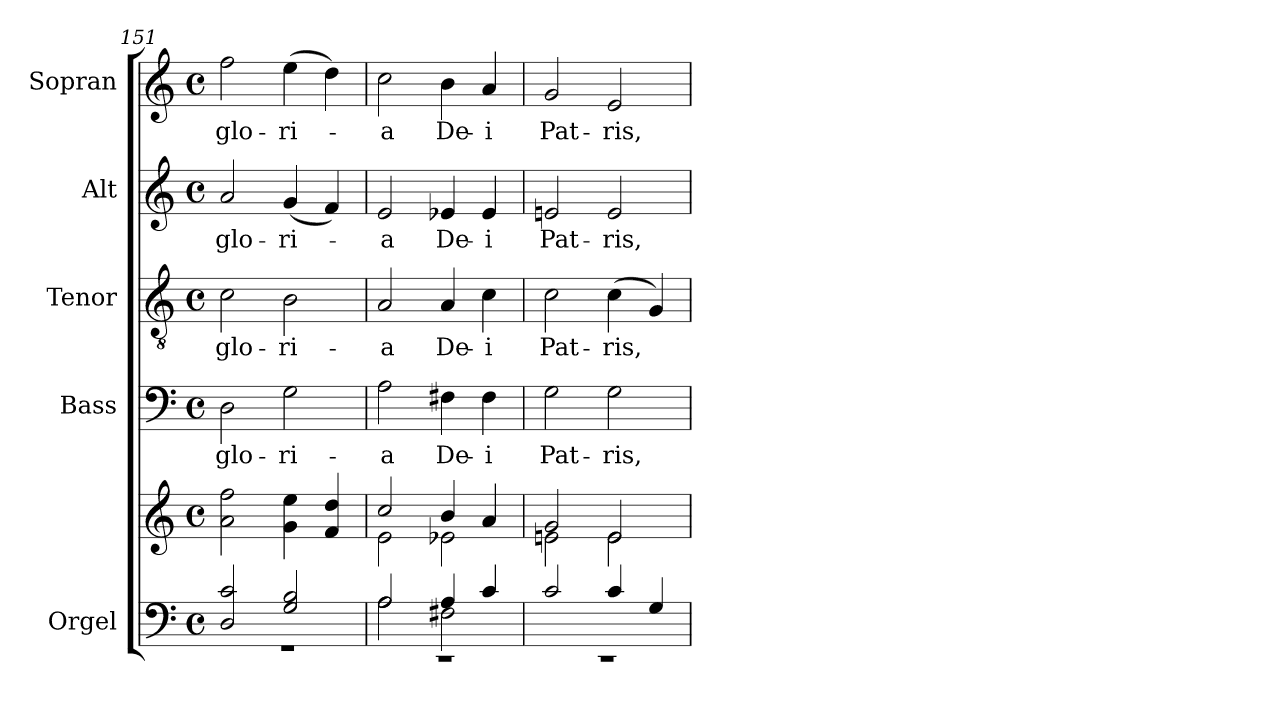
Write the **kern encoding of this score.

**kern	**kern	**kern	**text	**kern	**text	**kern	**text	**kern	**text
*part5	*part5	*part4	*part4	*part3	*part3	*part2	*part2	*part1	*part1
*staff6	*staff5	*staff4	*staff4	*staff3	*staff3	*staff2	*staff2	*staff1	*staff1
*I"Orgel	*	*I"Bass	*	*I"Tenor	*	*I"Alt	*	*I"Sopran	*
*I'Org.	*	*I'B.	*	*I'T.	*	*I'A.	*	*I'S.	*
*clefF4	*clefG2	*clefF4	*	*clefGv2	*	*clefG2	*	*clefG2	*
*k[]	*k[]	*k[]	*	*k[]	*	*k[]	*	*k[]	*
*C:	*C:	*C:	*	*C:	*	*C:	*	*C:	*
*M4/4	*M4/4	*M4/4	*	*M4/4	*	*M4/4	*	*M4/4	*
*met(c)	*met(c)	*met(c)	*	*met(c)	*	*met(c)	*	*met(c)	*
=151	=151	=151	=151	=151	=151	=151	=151	=151	=151
*^	*	*	*	*	*	*	*	*	*
!	!	!	!	!LO:LY:b	!	!LO:LY:b	!	!LO:LY:b	!	!LO:LY:b
2D/ 2c/	1rGG	2a\ 2ff\	2D\	glo-	2c\	glo-	2a/	glo-	2ff\	glo-
!	!	!	!	!LO:LY:b	!	!LO:LY:b	!	!LO:LY:b	!	!LO:LY:b
2G/ 2B/	.	4g\ 4ee\	2G\	-ri-	2B\	-ri-	(<4g/	-ri-	(>4ee\	-ri-
.	.	4f/ 4dd/	.	.	.	.	4f/)	.	4dd\)	.
=152	=152	=152	=152	=152	=152	=152	=152	=152	=152	=152
*	*^	*^	*	*	*	*	*	*	*	*
!	!	!	!	!	!	!LO:LY:b	!	!LO:LY:b	!	!LO:LY:b	!	!LO:LY:b
2A/	1rEE	2A\	2cc/	2e\	2A\	-a	2A/	-a	2e/	-a	2cc\	-a
!	!	!	!	!	!	!LO:LY:b	!	!LO:LY:b	!	!LO:LY:b	!	!LO:LY:b
4A/	.	2F#X\	4b/	2e-X\	4F#X\	De-	4A/	De-	4e-X/	De-	4b\	De-
!	!	!	!	!	!	!LO:LY:b	!	!LO:LY:b	!	!LO:LY:b	!	!LO:LY:b
4c/	.	.	4a/	.	4F#\	-i	4c\	-i	4e-/	-i	4a/	-i
*	*v	*v	*	*	*	*	*	*	*	*	*	*
=153	=153	=153	=153	=153	=153	=153	=153	=153	=153	=153	=153
!	!	!	!	!	!LO:LY:b	!	!LO:LY:b	!	!LO:LY:b	!	!LO:LY:b
2c/	1rEE	2g/	2en\	2G\	Pat-	2c\	Pat-	2en/	Pat-	2g/	Pat-
!	!	!	!	!	!LO:LY:b	!	!LO:LY:b	!	!LO:LY:b	!	!LO:LY:b
4c/	.	2e/	2e\	2G\	-ris,	(>4c\	-ris,	2e/	-ris,	2e/	-ris,
4G/	.	.	.	.	.	4G/)	.	.	.	.	.
*v	*v	*	*	*	*	*	*	*	*	*	*
*	*v	*v	*	*	*	*	*	*	*	*
=	=	=	=	=	=	=	=	=	=
*-	*-	*-	*-	*-	*-	*-	*-	*-	*-
